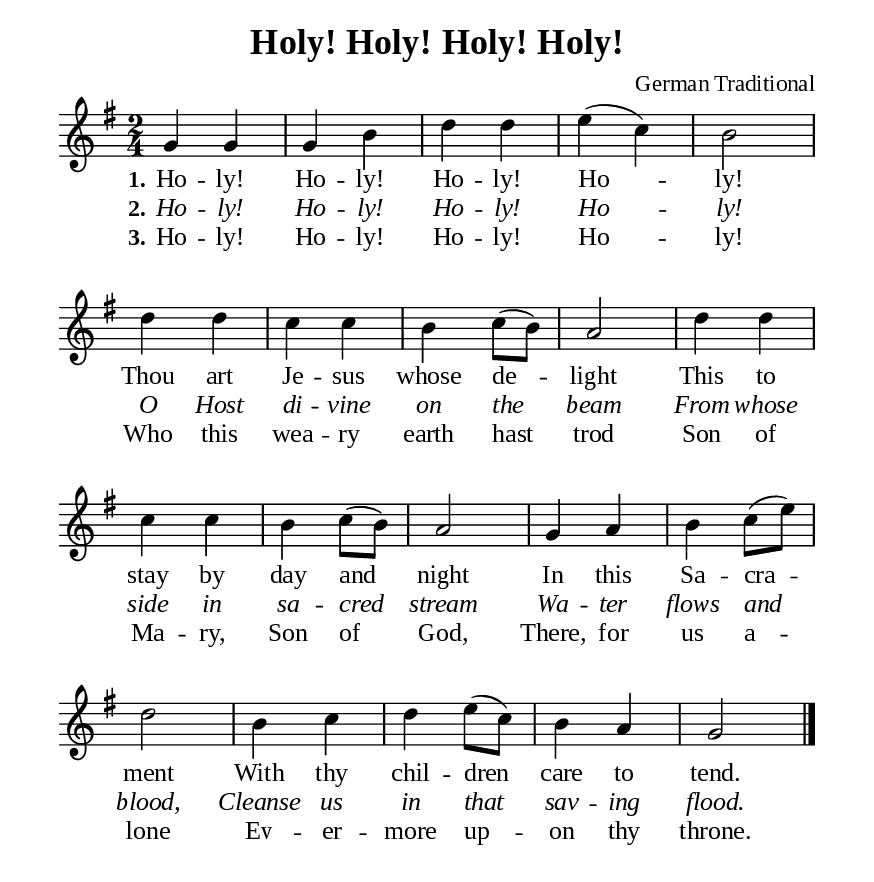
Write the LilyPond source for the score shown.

%%%%%%%%%%%%%%%%%%%%%%%%%%%%%
% CONTENTS OF THIS DOCUMENT
% 1. Common settings
% 2. Verse music
% 3. Verse lyrics
% 4. Layout
%%%%%%%%%%%%%%%%%%%%%%%%%%%%%

%%%%%%%%%%%%%%%%%%%%%%%%%%%%%
% 1. Common settings
%%%%%%%%%%%%%%%%%%%%%%%%%%%%%
\version "2.18.2"

\header {
  title = "Holy! Holy! Holy! Holy!"
  composer = "German Traditional"
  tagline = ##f
}

global= {
  \key g \major
  \time 2/4
  \override Score.BarNumber.break-visibility = ##(#f #f #f)
  \override Lyrics.LyricSpace.minimum-distance = #3.0
}

\paper {
  #(set-paper-size "a5")
  top-margin = 3.2\mm
  bottom-marign = 10\mm
  left-margin = 10\mm
  right-margin = 10\mm
  indent = #0
  #(define fonts
	 (make-pango-font-tree "Liberation Serif"
	 		       "Liberation Serif"
			       "Liberation Serif"
			       (/ 20 20)))
  system-system-spacing = #'((basic-distance . 3) (padding . 5))
}

printItalic = \with {
  \override LyricText.font-shape = #'italic
}

%%%%%%%%%%%%%%%%%%%%%%%%%%%%%
% 2. Verse music
%%%%%%%%%%%%%%%%%%%%%%%%%%%%%
musicVerseSoprano = \relative c'' {
  %{	01	%} g4 g |
  %{	02	%} g b |
  %{	03	%} d d |
  %{	04	%} e (c) |
  %{	05	%} b2 |
  %{	06	%} d4 d |
  %{	07	%} c c |
  %{	08	%} b c8 (b) |
  %{	09	%} a2 |
  %{	10	%} d4 d |
  %{	11	%} c c |
  %{	12	%} b c8 (b) |
  %{	13	%} a2 |
  %{	14	%} g4 a |
  %{	15	%} b c8 (e) |
  %{	16	%} d2 |
  %{	17	%} b4 c |
  %{	18	%} d e8 (c) |
  %{	19	%} b4 a |
  %{	20	%} g2 \bar "|."
}

%%%%%%%%%%%%%%%%%%%%%%%%%%%%%
% 3. Verse lyrics
%%%%%%%%%%%%%%%%%%%%%%%%%%%%%
verseOne = \lyricmode {
  \set stanza = #"1."
  Ho -- ly! Ho -- ly! Ho -- ly! Ho -- ly!
  Thou art Je -- sus whose de -- light
  This to stay by day and night
  In this Sa -- cra -- ment
  With thy chil -- dren care to tend.
}

verseTwo = \lyricmode {
  \set stanza = #"2."
  Ho -- ly! Ho -- ly! Ho -- ly! Ho -- ly!
  O Host di -- vine on the beam
  From whose side in sa -- cred stream
  Wa -- ter flows and blood,
  Cleanse us in that sav -- ing flood.
}

verseThree = \lyricmode {
  \set stanza = #"3."
  Ho -- ly! Ho -- ly! Ho -- ly! Ho -- ly!
  Who this wea -- ry earth hast trod
  Son of Ma -- ry, Son of God,
  There, for us a -- lone
  Ev -- er -- more up -- on thy throne.
}

%%%%%%%%%%%%%%%%%%%%%%%%%%%%%
% 4. Layout
%%%%%%%%%%%%%%%%%%%%%%%%%%%%%
\score {
    \new ChoirStaff <<
      \new Staff <<
        \clef "treble"
        \new Voice = "sopranos" { \global   \musicVerseSoprano }
      >>
      \new Lyrics \lyricsto sopranos \verseOne
      \new Lyrics \printItalic \lyricsto sopranos \verseTwo
      \new Lyrics \lyricsto sopranos \verseThree
    >>
}
